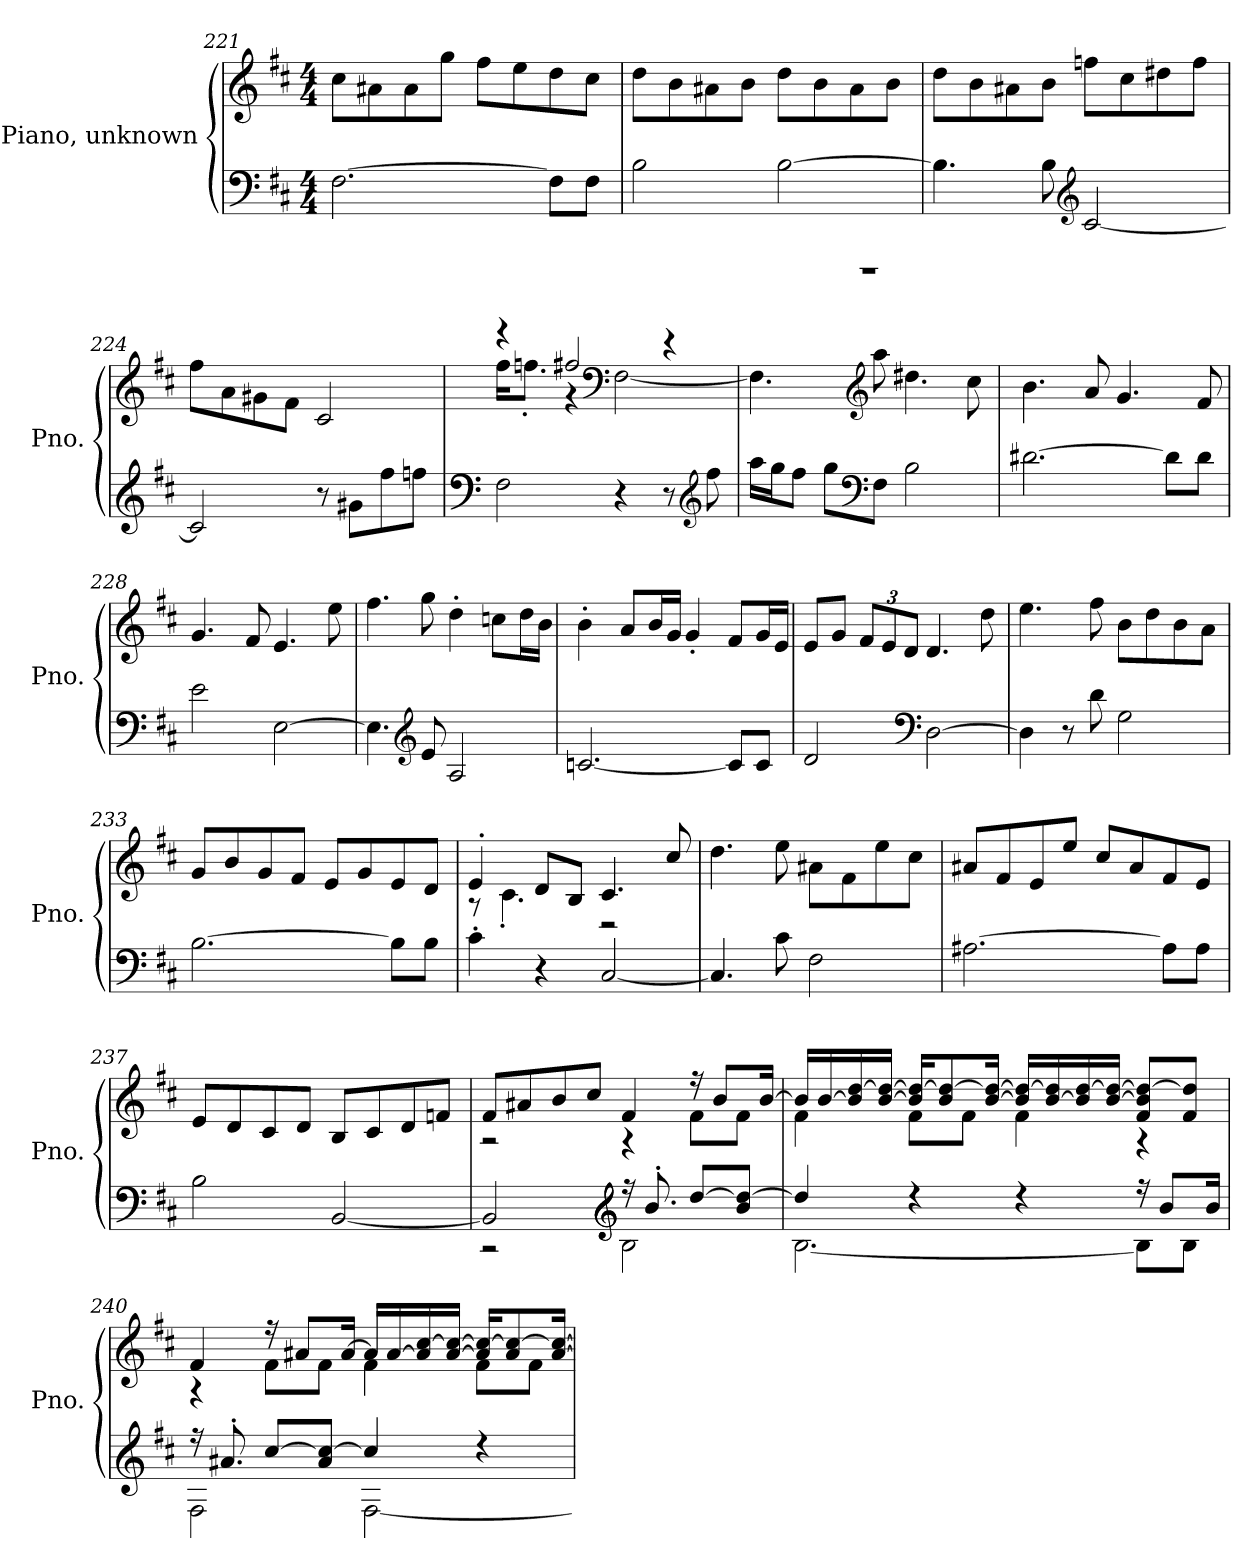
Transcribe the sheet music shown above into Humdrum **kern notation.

**kern	**kern
*part1	*part1
*staff2	*staff1
*I"Piano, unknown	*
*I'Pno.	*
*clefF4	*clefG2
*k[f#c#]	*k[f#c#]
*M4/4	*M4/4
=221	=221
[2.F#\	8cc#\L
.	8a#X\
.	8a#\
.	8gg\J
.	8ff#\L
.	8ee\
8F#\L]	8dd\
8F#\J	8cc#\J
=222	=222
2B\	8dd\L
.	8b\
.	8a#X\
.	8b\J
[2B\	8dd\L
.	8b\
.	8a#\
.	8b\J
=223	=223
4.B\]	8dd\L
.	8b\
.	8a#X\
8B\	8b\J
*clefG2	*
[2c#/	8ffn\L
.	8cc#\
.	8dd#X\
.	8ff\J
!!LO:PB:g=z
=224	=224
2c#/]	8ff#\L
.	8a\
.	8g#X\
.	8f#\J
8r	2c#/
8g#X\L	.
8ff#\	.
8ffn\J	.
=225	=225
*clefF4	*
*	*^
2F#\	4r	16ff#\KL
.	.	8.ffn'\J
.	2ff#X/	4r
*	*clefF4	*
4r	.	[2F#\
8r	4r	.
*clefG2	*	*
8ff#\	.	.
=226	=226	=226
16aa\LL	1r	4.F#\]
16gg\J	.	.
8ff#\J	.	.
8gg\L	.	.
*clefF4	*clefG2	*
8F#\J	.	8aa\
2B\	.	4.dd#X\
.	.	8cc#\
*	*v	*v
=227	=227
[2.d#X\	4.b\
.	8a/
.	4.g/
8d#\L]	.
8d#\J	8f#/
!!LO:LB:g=z
=228	=228
2e\	4.g/
.	8f#/
[2E\	4.e/
.	8ee\
=229	=229
4.E\]	4.ff#\
*clefG2	*
8e/	8gg\
2A/	4dd'\
.	8ccn\L
.	16dd\L
.	16b\JJ
=230	=230
[2.cn/	4b'\
.	8a/L
.	16b/L
.	16g/JJ
.	4g'/
8c/L]	8f#/L
8c/J	16g/L
.	16e/JJ
=231	=231
2d/	8e/L
.	8g/J
*	*Xbrackettup
.	12f#/L
.	12e/
.	12d/J
*clefF4	*
[2D\	4.d/
.	8dd\
=232	=232
4D\]	4.ee\
8r	.
8d\	8ff#\
2G\	8b\L
.	8dd\
.	8b\
.	8a\J
!!LO:LB:g=z
=233	=233
[2.B\	8g/L
.	8b/
.	8g/
.	8f#/J
.	8e/L
.	8g/
8B\L]	8e/
8B\J	8d/J
=234	=234
*	*^
4c#'\	4e'/	8r
.	.	4.c#'\
4r	8d/L	.
.	8B/J	.
[2C#/	4.c#/	2r
.	8cc#/	.
*	*v	*v
=235	=235
4.C#/]	4.dd\
8c#\	8ee\
2F#\	8a#X\L
.	8f#\
.	8ee\
.	8cc#\J
=236	=236
[2.A#X\	8a#X/L
.	8f#/
.	8e/
.	8ee/J
.	8cc#/L
.	8a#/
8A#\L]	8f#/
8A#\J	8e/J
=237	=237
2B\	8e/L
.	8d/
.	8c#/
.	8d/J
[2BB/	8B/L
.	8c#/
.	8d/
.	8fn/J
!!LO:LB:g=z
=238	=238
*^	*^
2BB/]	2r	8f#/L	2r
.	.	8a#X/	.
.	.	8b/	.
.	.	8cc#/J	.
*clefG2	*	*	*
16r	2B\	4f#/	4r
8.b'/	.	.	.
[8dd/L	.	16r	8f#\L
.	.	8b/L	.
8b/ 8dd/_J	.	.	8f#\J
.	.	[16b/Jk	.
=239	=239	=239	=239
4dd/]	[2.B\	16b/LL]	4f#\
.	.	[16b/	.
.	.	16b/] [16dd/	.
.	.	[16b/ 16dd/_JJ	.
4r	.	16b/] 16dd/_KL	8f#\L
.	.	8b/ 8dd/_	.
.	.	.	8f#\J
.	.	[16b/ 16dd/_Jk	.
4r	.	16b/] 16dd/_LL	4f#\
.	.	[16b/ 16dd/]	.
.	.	16b/] [16dd/	.
.	.	[16b/ 16dd/_JJ	.
16r	8B\L]	8f#/ 8b/] 8dd/_L	4r
8b/L	.	.	.
.	8B\J	8f#/ 8dd/]J	.
16b/Jk	.	.	.
!!LO:LB:g=z	!!
=240	=240	=240	=240
16r	2F#\	4f#/	4r
8.a#X'/	.	.	.
[8cc#/L	.	16r	8f#\L
.	.	8a#X/L	.
8a#/ 8cc#/_J	.	.	8f#\J
.	.	[16a#/Jk	.
4cc#/]	[2F#\	16a#/LL]	4f#\
.	.	[16a#/	.
.	.	16a#/] [16cc#/	.
.	.	[16a#/ 16cc#/_JJ	.
4r	.	16a#/] 16cc#/_KL	8f#\L
.	.	8a#/ 8cc#/_	.
.	.	.	8f#\J
.	.	[16a#/ 16cc#/_Jk	.
*v	*v	*	*
*	*v	*v
=	=
*-	*-
